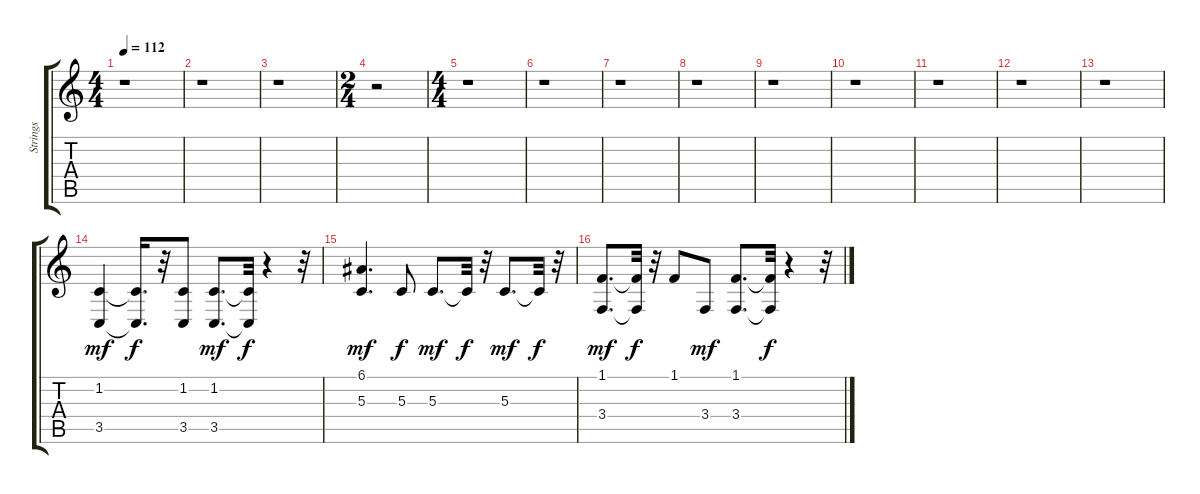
\track ("Strings" "Strings") {instrument stringensemble2}
\staff {score tabs}
\tuning (E4 B3 G3 D3 A2 E2) {hide}
\ts (4 4)
\tempo 112
\clef g2
\ks c
r.1{dy f} |
r.1 |
r.1 |
\ts (2 4)
r.2 |
\ts (4 4)
r.1 |
r.1 |
r.1 |
r.1 |
r.1 |
r.1 |
r.1 |
r.1 |
r.1 |
(1.2 3.5).4{dy mf} (1.2{t} 3.5{t}).16{d dy f} r.32 (1.2 3.5).8 (1.2 3.5).8{d dy mf} (1.2{t} 3.5{t}).32{dy f} r.4 r.32 |
(6.1 5.3).4{d dy mf} 5.3.8{dy f} 5.3.8{d dy mf} 5.3{t}.32{dy f} r.32 5.3.8{d dy mf} 5.3{t}.32{dy f} r.32 |
(1.1 3.4).8{d dy mf} (1.1{t} 3.4{t}).32{dy f} r.32 1.1.8 3.4.8{dy mf} (1.1 3.4).8{d} (1.1{t} 3.4{t}).32{dy f} r.4 r.32
